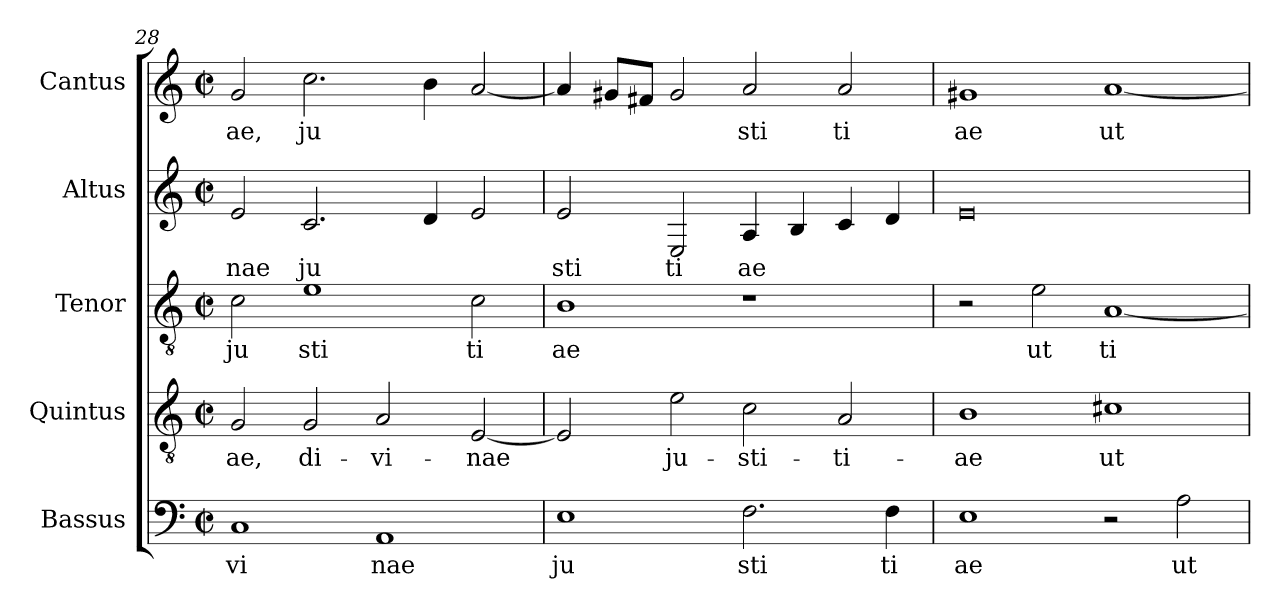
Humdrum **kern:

**kern	**text	**kern	**text	**kern	**text	**kern	**text	**kern	**text
*part5	*part5	*part4	*part4	*part3	*part3	*part2	*part2	*part1	*part1
*staff5	*staff5	*staff4	*staff4	*staff3	*staff3	*staff2	*staff2	*staff1	*staff1
*I"Bassus	*	*I"Quintus	*	*I"Tenor	*	*I"Altus	*	*I"Cantus	*
!!LO:LB:g=z
*clefF4	*	*clefGv2	*	*clefGv2	*	*clefG2	*	*clefG2	*
*M2/2	*	*M2/2	*	*M2/2	*	*M2/2	*	*M2/2	*
*met(c|)	*	*met(c|)	*	*met(c|)	*	*met(c|)	*	*met(c|)	*
=28	=28	=28	=28	=28	=28	=28	=28	=28	=28
!	!LO:LY:b:cj	!	!LO:LY:b:cj	!	!LO:LY:b:cj	!	!LO:LY:b:cj	!	!LO:LY:b:cj
1C	-vi	2G/	-ae,	2c\	ju	2e/	nae	2g/	ae,
!	!	!	!LO:LY:b:cj	!	!LO:LY:b:cj	!	!LO:LY:b:cj	!	!LO:LY:b:cj
.	.	2G/	di-	1e	sti	2.c/	ju	2.cc\	ju
!	!LO:LY:b:cj	!	!LO:LY:b:cj	!	!	!	!	!	!
1AA	nae	2A/	-vi-	.	.	.	.	.	.
.	.	.	.	.	.	4d/	.	4b\	.
!	!	!	!LO:LY:b	!	!LO:LY:b:cj	!	!	!	!
.	.	[<2E/	-nae	2c\	ti	2e/	.	[<2a/	.
=29	=29	=29	=29	=29	=29	=29	=29	=29	=29
!	!LO:LY:b:cj	!	!	!	!LO:LY:b:cj	!	!LO:LY:b:cj	!	!
1E	ju	2E/]	.	1B	ae	2e/	sti	4a/]	.
.	.	.	.	.	.	.	.	8g#X/L	.
.	.	.	.	.	.	.	.	8f#/J	.
!	!	!	!LO:LY:b:cj	!	!	!	!LO:LY:b:cj	!	!
.	.	2e\	ju-	.	.	2E/	ti	2g#/	.
!	!LO:LY:b:cj	!	!LO:LY:b:cj	!	!	!	!LO:LY:b:cj	!	!LO:LY:b:cj
2.F\	sti	2c\	-sti-	1r	.	4A/	ae	2a/	sti
.	.	.	.	.	.	4B/	.	.	.
!	!	!	!LO:LY:b:cj	!	!	!	!	!	!LO:LY:b:cj
.	.	2A/	-ti-	.	.	4c/	.	2a/	ti
!	!LO:LY:b:cj	!	!	!	!	!	!	!	!
4F\	ti	.	.	.	.	4d/	.	.	.
=30	=30	=30	=30	=30	=30	=30	=30	=30	=30
!	!LO:LY:b:cj	!	!LO:LY:b:cj	!	!	!	!	!	!LO:LY:b:cj
1E	ae	1B	-ae	2r	.	0e	.	1g#X	ae
!	!	!	!	!	!LO:LY:b:cj	!	!	!	!
.	.	.	.	2e\	ut	.	.	.	.
!	!	!	!LO:LY:b:cj	!	!LO:LY:b:cj	!	!	!	!LO:LY:b:cj
2r	.	1c#X	ut	[<1A	ti	.	.	[<1a	ut
!	!LO:LY:b:cj	!	!	!	!	!	!	!	!
2A\	ut	.	.	.	.	.	.	.	.
=	=	=	=	=	=	=	=	=	=
*-	*-	*-	*-	*-	*-	*-	*-	*-	*-
